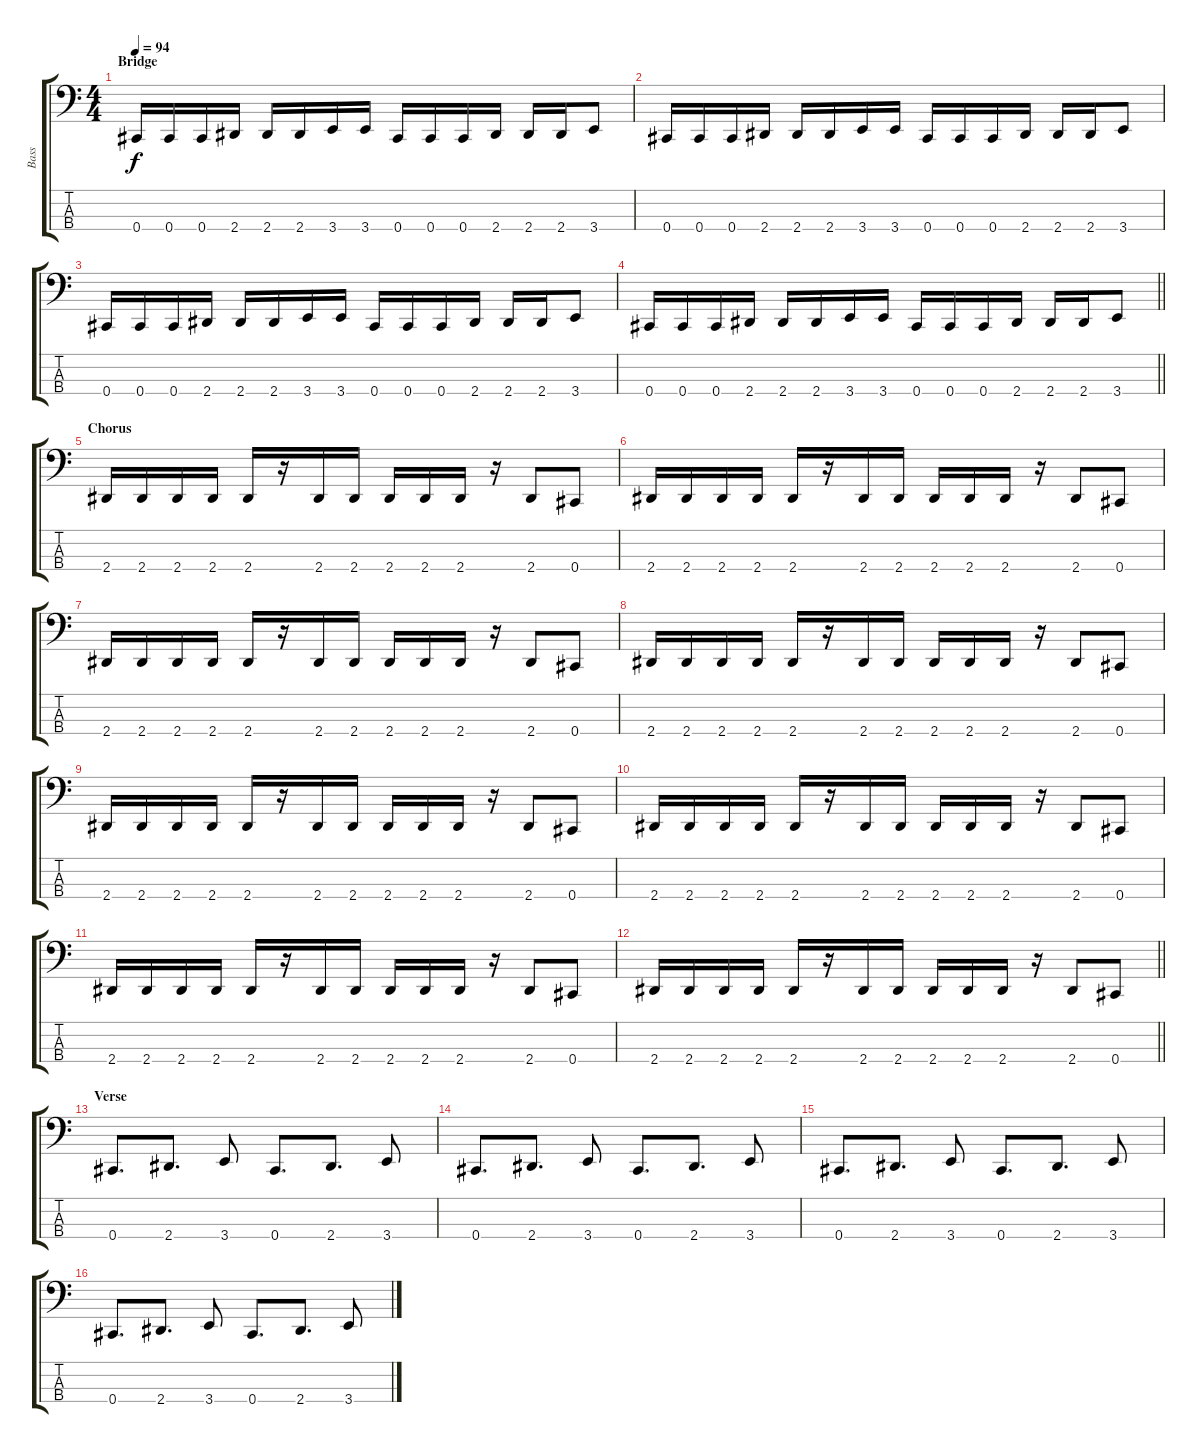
\track ("Bass" "Bass") {instrument electricbasspick}
\staff {score tabs}
\tuning (Gb2 Db2 Ab1 Db1) {hide}
\ts (4 4)
\section ("" "Bridge")
\tempo 94
\clef f4
\ks c
0.4.16{dy f} 0.4.16 0.4.16 2.4.16 2.4.16 2.4.16 3.4.16 3.4.16 0.4.16 0.4.16 0.4.16 2.4.16 2.4.16 2.4.16 3.4.8 |
0.4.16 0.4.16 0.4.16 2.4.16 2.4.16 2.4.16 3.4.16 3.4.16 0.4.16 0.4.16 0.4.16 2.4.16 2.4.16 2.4.16 3.4.8 |
0.4.16 0.4.16 0.4.16 2.4.16 2.4.16 2.4.16 3.4.16 3.4.16 0.4.16 0.4.16 0.4.16 2.4.16 2.4.16 2.4.16 3.4.8 |
\barLineRight lightlight
0.4.16 0.4.16 0.4.16 2.4.16 2.4.16 2.4.16 3.4.16 3.4.16 0.4.16 0.4.16 0.4.16 2.4.16 2.4.16 2.4.16 3.4.8 |
\section ("" "Chorus")
2.4.16 2.4.16 2.4.16 2.4.16 2.4.16 r.16 2.4.16 2.4.16 2.4.16 2.4.16 2.4.16 r.16 2.4.8 0.4.8 |
2.4.16 2.4.16 2.4.16 2.4.16 2.4.16 r.16 2.4.16 2.4.16 2.4.16 2.4.16 2.4.16 r.16 2.4.8 0.4.8 |
2.4.16 2.4.16 2.4.16 2.4.16 2.4.16 r.16 2.4.16 2.4.16 2.4.16 2.4.16 2.4.16 r.16 2.4.8 0.4.8 |
2.4.16 2.4.16 2.4.16 2.4.16 2.4.16 r.16 2.4.16 2.4.16 2.4.16 2.4.16 2.4.16 r.16 2.4.8 0.4.8 |
2.4.16 2.4.16 2.4.16 2.4.16 2.4.16 r.16 2.4.16 2.4.16 2.4.16 2.4.16 2.4.16 r.16 2.4.8 0.4.8 |
2.4.16 2.4.16 2.4.16 2.4.16 2.4.16 r.16 2.4.16 2.4.16 2.4.16 2.4.16 2.4.16 r.16 2.4.8 0.4.8 |
2.4.16 2.4.16 2.4.16 2.4.16 2.4.16 r.16 2.4.16 2.4.16 2.4.16 2.4.16 2.4.16 r.16 2.4.8 0.4.8 |
\barLineRight lightlight
2.4.16 2.4.16 2.4.16 2.4.16 2.4.16 r.16 2.4.16 2.4.16 2.4.16 2.4.16 2.4.16 r.16 2.4.8 0.4.8 |
\section ("" "Verse")
0.4.8{d} 2.4.8{d} 3.4.8 0.4.8{d} 2.4.8{d} 3.4.8 |
0.4.8{d} 2.4.8{d} 3.4.8 0.4.8{d} 2.4.8{d} 3.4.8 |
0.4.8{d} 2.4.8{d} 3.4.8 0.4.8{d} 2.4.8{d} 3.4.8 |
0.4.8{d} 2.4.8{d} 3.4.8 0.4.8{d} 2.4.8{d} 3.4.8
